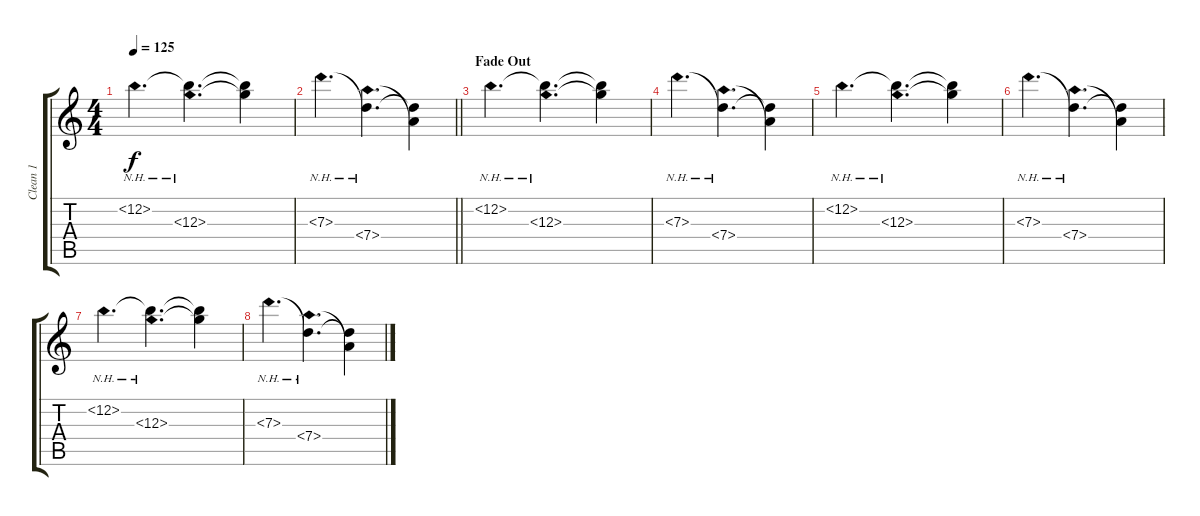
\track ("Clean 1" "Clean 1") {instrument electricguitarjazz}
\staff {score tabs}
\tuning (E4 B3 G3 D3 A2 D2) {hide}
\ts (4 4)
\tempo 125
\clef g2
\ks c
12.2{nh}.4{d dy f} (12.2{t} 12.3{nh}).4{d} (12.2{t} 12.3{t}).4 |
\barLineRight lightlight
7.3{nh}.4{d} (7.3{t} 7.4{nh}).4{d} (7.3{t} 7.4{t}).4 |
\section ("" "Fade Out")
12.2{nh}.4{d} (12.2{t} 12.3{nh}).4{d} (12.2{t} 12.3{t}).4 |
7.3{nh}.4{d} (7.3{t} 7.4{nh}).4{d} (7.3{t} 7.4{t}).4 |
12.2{nh}.4{d} (12.2{t} 12.3{nh}).4{d} (12.2{t} 12.3{t}).4 |
7.3{nh}.4{d} (7.3{t} 7.4{nh}).4{d} (7.3{t} 7.4{t}).4 |
12.2{nh}.4{d} (12.2{t} 12.3{nh}).4{d} (12.2{t} 12.3{t}).4 |
7.3{nh}.4{d} (7.3{t} 7.4{nh}).4{d} (7.3{t} 7.4{t}).4
